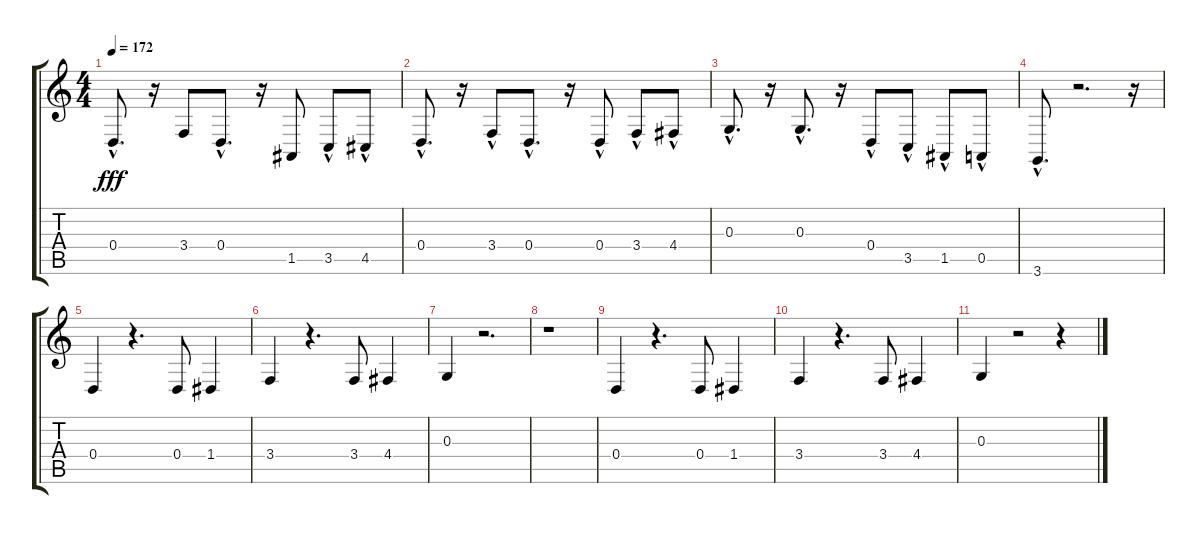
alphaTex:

\track "" {instrument tenorsax}
\staff {score tabs}
\tuning (E4 B3 G3 D3 A2 E2) {hide}
\ts (4 4)
\tempo 172
\clef g2
\ks c
0.4{hac}.8{d dy fff} r.16 3.4.8 0.4{hac}.8{d} r.16 1.5.8 3.5{hac}.8 4.5{hac}.8 |
0.4{hac}.8{d} r.16 3.4{hac}.8 0.4{hac}.8{d} r.16 0.4{hac}.8 3.4{hac}.8 4.4{hac}.8 |
0.3{hac}.8{d} r.16 0.3{hac}.8{d} r.16 0.4{hac}.8 3.5{hac}.8 1.5{hac}.8 0.5{hac}.8 |
3.6{hac}.8{d} r.2{d} r.16 |
0.4.4 r.4{d} 0.4.8 1.4.4 |
3.4.4 r.4{d} 3.4.8 4.4.4 |
0.3.4 r.2{d} |
r.1 |
0.4.4 r.4{d} 0.4.8 1.4.4 |
3.4.4 r.4{d} 3.4.8 4.4.4 |
0.3.4 r.2 r.4
